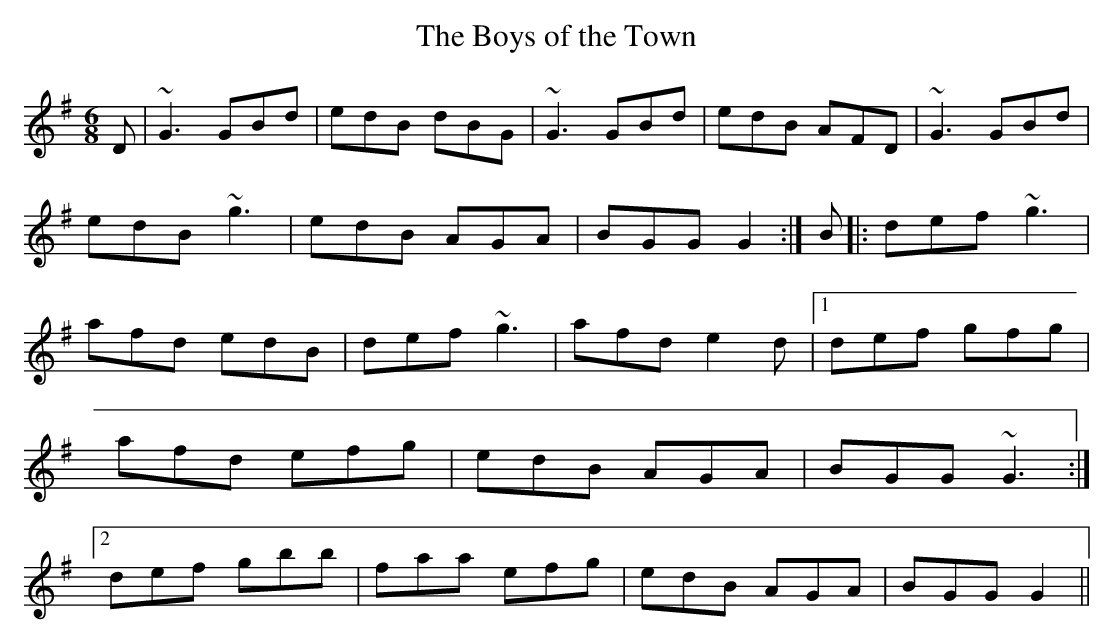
X:1
T:Boys of the Town, The
M:6/8
K:G
D|~G3 GBd|edB dBG|~G3 GBd|edB AFD|\
~G3 GBd|edB ~g3|edB AGA|BGG G2:|B|:\
def ~g3|afd edB|def ~g3|afd e2d|1\
def gfg|afd efg|edB AGA|BGG ~G3:|2\
def gbb|faa efg|edB AGA|BGG G2||
